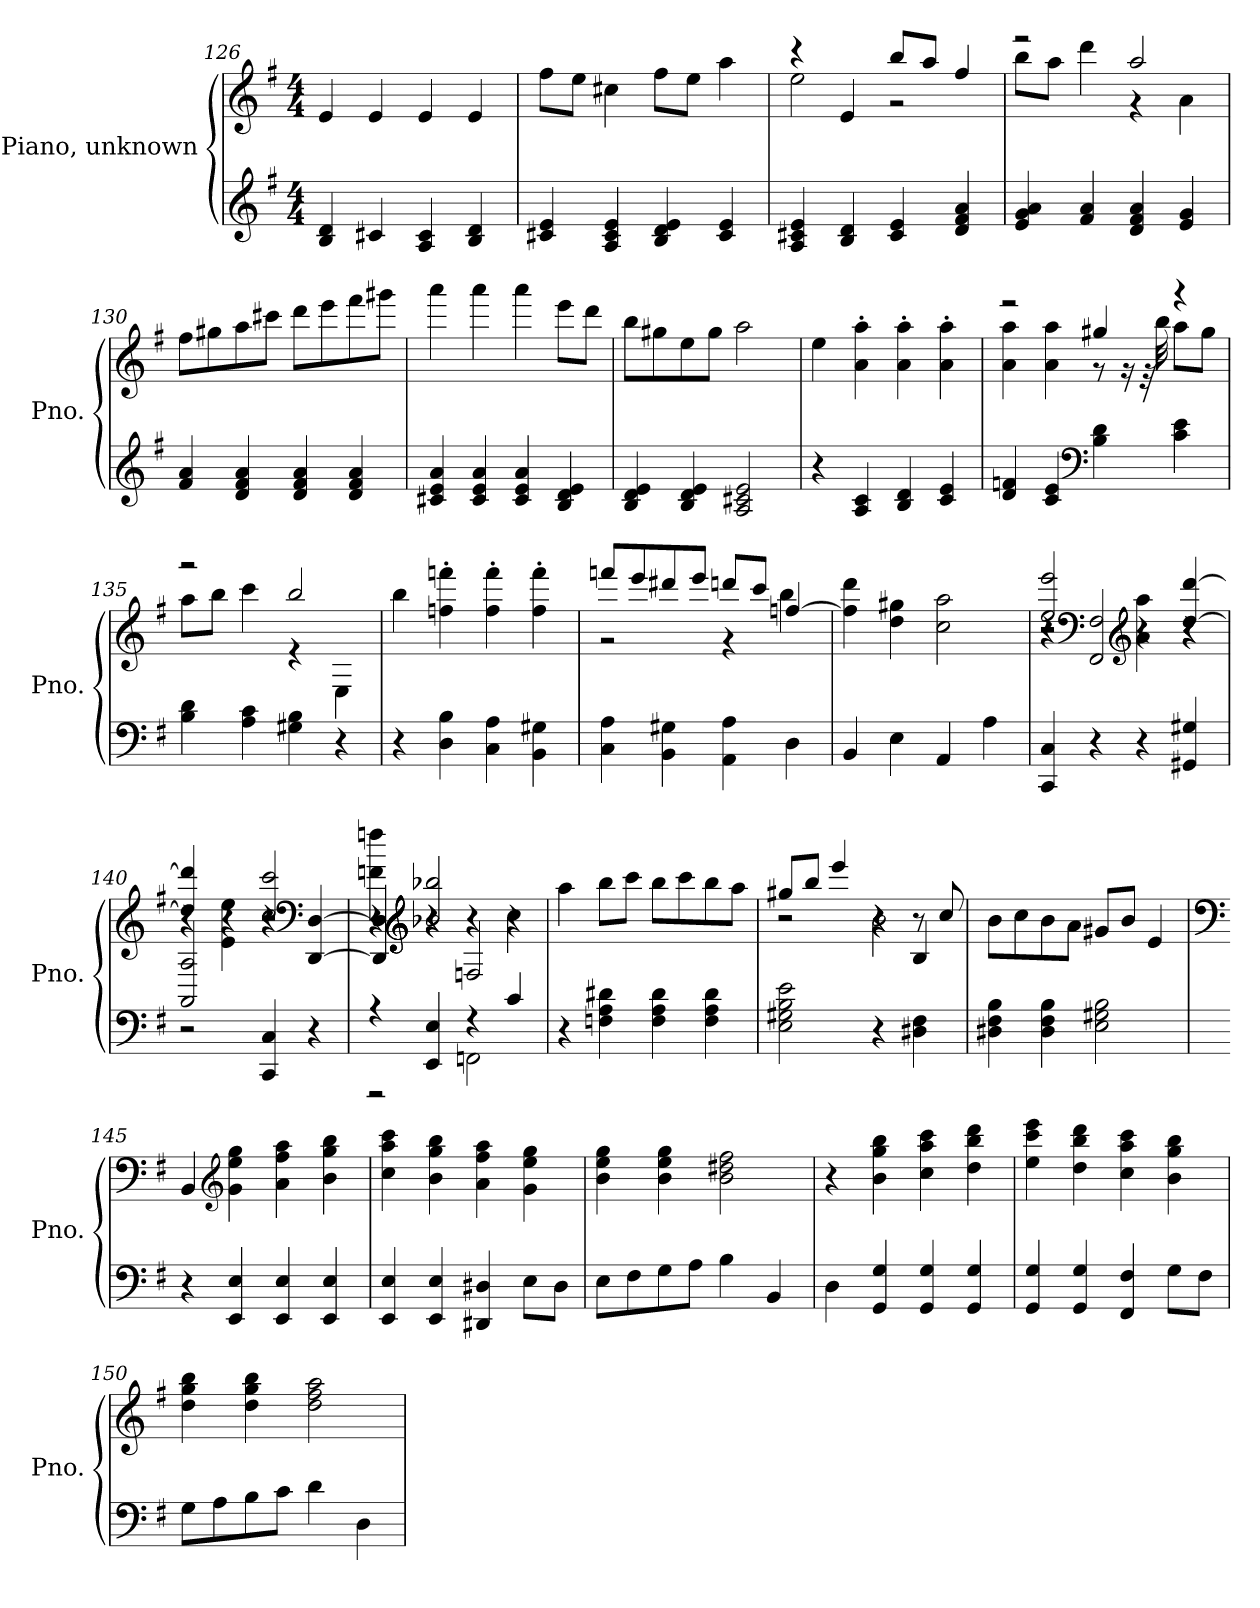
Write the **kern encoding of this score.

**kern	**kern
*part1	*part1
*staff2	*staff1
*I"Piano, unknown	*
*I'Pno.	*
!!LO:LB:g=z
*clefG2	*clefG2
*k[f#]	*k[f#]
*M4/4	*M4/4
=126	=126
4B/ 4d/	4e/
4c#X/	4e/
4A/ 4c#/	4e/
4B/ 4d/	4e/
=127	=127
4c#X/ 4e/	8ff#\L
.	8ee\J
4A/ 4c#/ 4e/	4cc#X\
4B/ 4d/ 4e/	8ff#\L
.	8ee\J
4c#/ 4e/	4aa\
=128	=128
*	*^
4A/ 4c#X/ 4e/	4r	2ee\
4B/ 4d/	4e/	.
4c#/ 4e/	8bb/L	2r
.	8aa/J	.
4d/ 4f#/ 4a/	4ff#/	.
=129	=129	=129
4e/ 4g/ 4a/	2r	8bb\L
.	.	8aa\J
4f#/ 4a/	.	4ddd\
4d/ 4f#/ 4a/	2aa/	4r
4e/ 4g/	.	4a\
*	*v	*v
=130	=130
4f#/ 4a/	8ff#\L
.	8gg#X\
4d/ 4f#/ 4a/	8aa\
.	8ccc#X\J
4d/ 4f#/ 4a/	8ddd\L
.	8eee\
4d/ 4f#/ 4a/	8fff#\
.	8ggg#X\J
!!LO:LB:g=z
=131	=131
4c#X/ 4e/ 4a/	4aaa\
4c#/ 4e/ 4a/	4aaa\
4c#/ 4e/ 4a/	4aaa\
4B/ 4d/ 4e/	8eee\L
.	8ddd\J
=132	=132
4B/ 4d/ 4e/	8bb\L
.	8gg#X\
4B/ 4d/ 4e/	8ee\
.	8gg#\J
2A/ 2c#X/ 2e/	2aa\
=133	=133
4r	4ee\
4A/ 4c/	4a\' 4aa\'
4B/ 4d/	4a\' 4aa\'
4c/ 4e/	4a\' 4aa\'
=134	=134
*	*^
4d/ 4fn/	2r	4a\ 4aa\
4c/ 4e/	.	4a\ 4aa\
*clefF4	*	*
4B\ 4d\	4gg#X/	8r
.	.	16r
.	.	32r
.	.	32bb\
4c\ 4e\	4r	8aa\L
.	.	8gg#\J
=135	=135	=135
4B\ 4d\	2r	8aa\L
.	.	8bb\J
4A\ 4c\	.	4ccc\
4G#X\ 4B\	2bb/	4r
4r	.	4E\
*	*v	*v
!!LO:LB:g=z
=136	=136
4r	4bb\
4D\ 4B\	4ffn\' 4fffn\'
4C\ 4A\	4ff\' 4fff\'
4BB\ 4G#X\	4ff\' 4fff\'
=137	=137
*	*^
4C\ 4A\	8fffn/L	2r
.	8eee/	.
4BB\ 4G#X\	8ddd#X/	.
.	8eee/J	.
4AA\ 4A\	8dddn/L	4r
.	8ccc/J	.
4D\	[4ffn/	4bb\
*	*v	*v
=138	=138
4BB/	4ff\] 4ddd\
4E\	4dd\ 4gg#X\
4AA/	2cc\ 2aa\
4A\	.
=139	=139
*	*^
*	*	*^
4CC/ 4C/	2ee/ 2eee/	2r	4r
*	*clefF4	*	*
4r	.	.	2FF#/ 2F#/
*	*clefG2	*	*
4r	4r	4a\ 4aa\	.
4GG#X/ 4G#X/	[4dd/ [4ddd/	4r	4r
=140	=140	=140	=140
2r	4dd/] 4ddd/]	4r	2AA/ 2A/
.	4r	4e\ 4ee\	.
4CC/ 4C/	2cc/ 2ccc/	2r	4r
*	*clefF4	*	*
4r	.	.	[4DD/ [4D/
!!LO:LB:g=z	!!	!!
=141	=141	=141	=141
*^	*	*	*
4r	2r	4r	4fn\ 4ffn\	4DD/] 4D/]
*	*	*clefG2	*	*
4EE/ 4E/	.	2b-X/ 2bb-X/	4r	4r
4r	2FFn\	.	4r	2Fn/
4c/	.	4r	4cc\	.
*v	*v	*	*	*
*	*v	*v	*v
=142	=142
4r	4aa\
4Fn\ 4A\ 4d#X\	8bb\L
.	8ccc\J
4F\ 4A\ 4d#\	8bb\L
.	8ccc\
4F\ 4A\ 4d#\	8bb\
.	8aa\J
=143	=143
*	*^
*	*	*^
2E\ 2G#X\ 2B\ 2e\	8gg#X/L	2r	2r
.	8bb/J	.	.
.	4eee/	.	.
4r	4r	2b\	4r
4D#X\ 4F#\	8r	.	4B/
.	8cc/	.	.
*	*v	*v	*v
=144	=144
4D#X\ 4F#\ 4B\	8b\L
.	8cc\
4D#\ 4F#\ 4B\	8b\
.	8a\J
2E\ 2G#X\ 2B\	8g#X/L
.	8b/J
.	4e/
!!LO:PB:g=z
=145	=145
*	*clefF4
4r	4BB/
*	*clefG2
4EE/ 4E/	4g\ 4ee\ 4gg\
4EE/ 4E/	4a\ 4ff#\ 4aa\
4EE/ 4E/	4b\ 4gg\ 4bb\
=146	=146
4EE/ 4E/	4cc\ 4aa\ 4ccc\
4EE/ 4E/	4b\ 4gg\ 4bb\
4DD#X/ 4D#X/	4a\ 4ff#\ 4aa\
8E\L	4g\ 4ee\ 4gg\
8D#\J	.
=147	=147
8E\L	4b\ 4ee\ 4gg\
8F#\	.
8G\	4b\ 4ee\ 4gg\
8A\J	.
4B\	2b\ 2dd#X\ 2ff#\
4BB/	.
=148	=148
4D\	4r
4GG/ 4G/	4b\ 4gg\ 4bb\
4GG/ 4G/	4cc\ 4aa\ 4ccc\
4GG/ 4G/	4dd\ 4bb\ 4ddd\
=149	=149
4GG/ 4G/	4ee\ 4ccc\ 4eee\
4GG/ 4G/	4dd\ 4bb\ 4ddd\
4FF#/ 4F#/	4cc\ 4aa\ 4ccc\
8G\L	4b\ 4gg\ 4bb\
8F#\J	.
=150	=150
8G\L	4dd\ 4gg\ 4bb\
8A\	.
8B\	4dd\ 4gg\ 4bb\
8c\J	.
4d\	2dd\ 2ff#\ 2aa\
4D\	.
=	=
*-	*-
